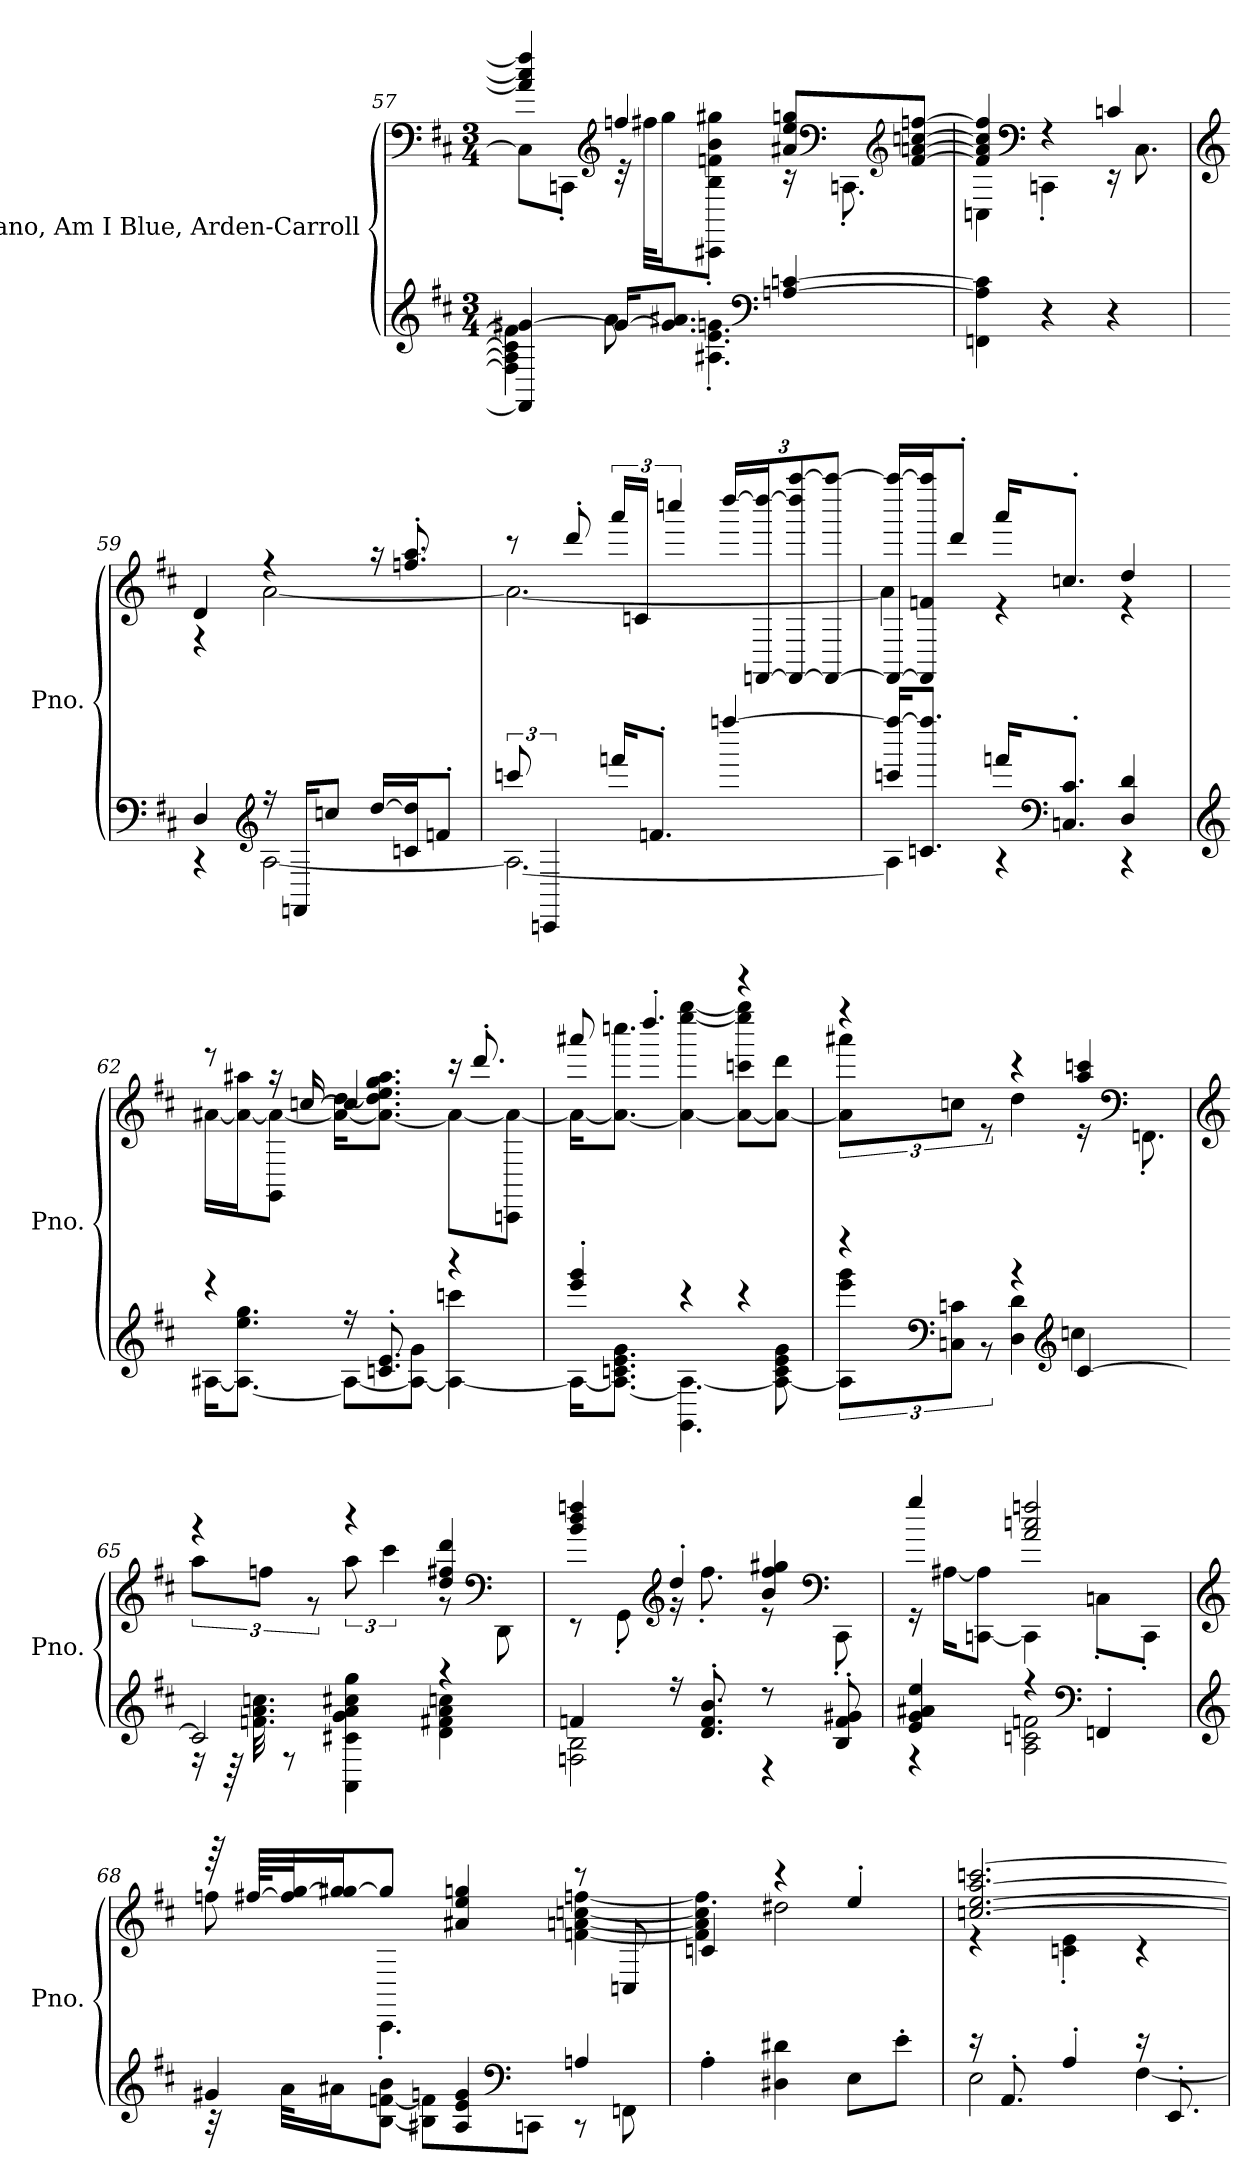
**kern	**kern
*part1	*part1
*staff2	*staff1
*I"Piano, Am I Blue, Arden-Carroll	*
*I'Pno.	*
!!LO:LB:g=z
*clefG2	*clefF4
*k[f#c#]	*k[f#c#]
*M3/4	*M3/4
=57	=57
*^	*^
4FF/] [4g#X/	4F\] 4A\] 4c\] 4f\]	4a/] 4cc/] 4ff/]	8C\L]
.	.	.	8CCn'\J
*	*	*clefG2	*
16g#/KL_	8a\	4ffn/	32r
.	.	.	32ff#X\KLL
8.g#/] 8.a#X/J	.	.	16gg\J
.	4.A#X\' 4.e\' 4.gn\'	.	8CC#X\' 8B\' 8fn\' 8b\' 8gg#X\'J
*clefF4	*	*	*
[4An/ [4cn/	.	8a#X/ 8ee/ 8ggn/L	16r
*	*	*clefF4	*
.	.	.	8.CCn'\
*	*	*clefG2	*
.	.	[8f/ [8an/ [8ccn/ [8ffn/J	.
*v	*v	*	*
=58	=58	=58
4FFn\ 4A\] 4c\]	4f/] 4a/] 4cc/] 4ff/]	4Cn\
*	*clefF4	*
4r	4r	4CCn'\
4r	4cn/	16r
.	.	8.C\
=59	=59	=59
*	*clefG2	*
*^	*	*
4D/	4r	4d/	4r
*clefG2	*	*	*
16r	[2A\	4r	[2a\
16FFn/KL	.	.	.
8ccn/J	.	.	.
[16dd/LL	.	16r	.
16cn/ 16dd/]J	.	8.ffn/' 8.aa/'	.
8fn'/J	.	.	.
!!LO:LB:g=z	!!
=60	=60	=60	=60
12cccn/	2.A\_	8r	2.a\_
6CCn/	.	.	.
.	.	8ddd'/	.
16fffn/KL	.	24aaa/LL	.
.	.	24cn/JJ	.
8.fn'/J	.	.	.
.	.	6ccccn/	.
*	*	*Xbrackettup	*
[4ffffn/	.	[24dddd/LL	.
.	.	[24FFn/ 24dddd/_J	.
.	.	12FF/_ 12dddd/] [12aaaa/	.
.	.	12FF/_ 12aaaa/_J	.
=61	=61	=61	=61
16cccn/ 16ffff/_KL	4A\]	16FF/_ 16aaaa/_LL	4a\]
8.cn/ 8.ffff/]J	.	16FF/] 16fn/ 16aaaa/]J	.
.	.	8ddd'/J	.
16fffn/KL	4r	16aaa/KL	4r
*clefF4	*	*	*
8.Cn/' 8.c/'J	.	8.ccn'/J	.
4D/ 4d/	4r	4dd/	4r
=62	=62	=62	=62
*clefG2	*	*	*
4r	[16A#X\KL	8r	[16a#X\LL
.	8.A#\_ 8.ee\ 8.gg\J	.	16a#\_ 16aa#X\J
.	.	16r	8GG\ 8a#\_J
.	.	[16ccn/	.
16r	8A#\L_	4cc/]	16a#\_ [16dd\KL
8.cn/' 8.e/'	.	.	8.a#\_ 8.dd\] 8.ee\ 8.gg\ 8.aa#\J
.	8A#\_ 8g\J	.	.
4r	4A#\_ 4cccn\	16r	8a#\L_
.	.	8.ddd'/	.
.	.	.	8CCn\ 8a#\_J
!!LO:PB:g=z	!!
=63	=63	=63	=63
4eee/' 4ggg/'	16A#\KL_	8aaa#X/	16a#\KL_
.	8.A#\_ 8.cn\ 8.e\ 8.g\J	.	8.a#\_ 8.ccccn\J
.	.	4.dddd'/	.
4r	4.GG\ 4.A#\_	.	4a#\_ [4eeee\ [4gggg\
4r	.	4r	8a#\_ 8cccn\ 8eeee\] 8gggg\]L
.	8A#\_ 8c\ 8e\ 8g\	.	8a#\_ 8ddd\J
=64	=64	=64	=64
*	*	*	*brackettup
4r	12A#\] 12eee\ 12ggg\L	4r	12a#\] 12aaa#X\L
*clefF4	*	*	*
.	12Cn\ 12cn\J	.	12ccn\J
.	12r	.	12r
4r	4D\ 4d\	4r	4dd\
*clefG2	*	*	*
[4c/	4ccn\	4aa/ 4cccn/	16r
*	*	*clefF4	*
.	.	.	8.FFn'\
=65	=65	=65	=65
*	*	*clefG2	*
2c/]	16r	4r	12aa\L
.	64r	.	.
.	32.fn\ 32.a\ 32.ccn\	.	.
.	.	.	12ffn\J
.	8r	.	.
.	.	.	12r
.	4AA\ 4c#X\ 4g\ 4a\ 4cc#X\ 4gg\	4r	12aa\
.	.	.	6ccc#\
4r	4d\ 4f#X\ 4a\ 4ccn\	4dd/ 4ff#X/ 4ddd/	8r
*	*	*clefF4	*
.	.	.	8DD\
!!LO:LB:g=z	!!
=66	=66	=66	=66
4fn/	2Fn\ 2B\	4b/ 4dd/ 4ffn/	8r
.	.	.	8GG'\
*	*	*clefG2	*
16r	.	4dd'/	16r
8.d/' 8.f/' 8.b/'	.	.	8.ff'\
8r	4r	4b/ 4ff/ 4gg#X/	8r
*	*	*clefF4	*
8B/' 8f/' 8g#X/'	.	.	8CC#'\
=67	=67	=67	=67
4e/ 4g/ 4a#X/ 4ee/	4r	4gg/	16r
.	.	.	[16A#X\KL
.	.	.	[8CCn\ 8A#\]J
4r	2A\ 2cn\ 2fn\	2a/ 2ccn/ 2ffn/	4CC\]
*clefF4	*	*	*
4FFn'/	.	.	8Cn'\L
.	.	.	8CC'\J
!!LO:LB:g=z	!!
=68	=68	=68	=68
*clefG2	*	*clefG2	*
4g#X/	32r	64r	8ffn\
.	.	[64ff#X/KLLL	.
.	32a\KLL	32ff#/] [32gg/J	.
.	16a#X\J	16ggn/] [16gg#X/J	.
.	[8B\ [8fn\ 8b\J	8gg#/J]	4.CC#'\
4A#X/ 4e/ 4gn/	8B\] 8f\]L	4a#X/ 4ee/ 4ggn/	.
*clefF4	*	*	*
.	8CCn\J	.	.
4An/	8r	8r	[4fn\ [4an\ [4ccn\ [4ffn\
.	8FFn\	8Cn/	.
*v	*v	*	*
=69	=69	=69
4A'\	4cn'/	4f\] 4a\] 4cc\] 4ff\]
4D#X\ 4d#X\	4r	2dd#X\
8E\L	4ee'/	.
8e'\J	.	.
=70	=70	=70
*^	*	*
16r	2E\	[2.ccn/ [2.ee/ [2.aa/ [2.cccn/	4r
8.AA'/	.	.	.
4A'/	.	.	4cn\' 4e\'
16r	[4F#\	.	4r
8.EE'/	.	.	.
*v	*v	*	*
*	*v	*v
=	=
*-	*-
